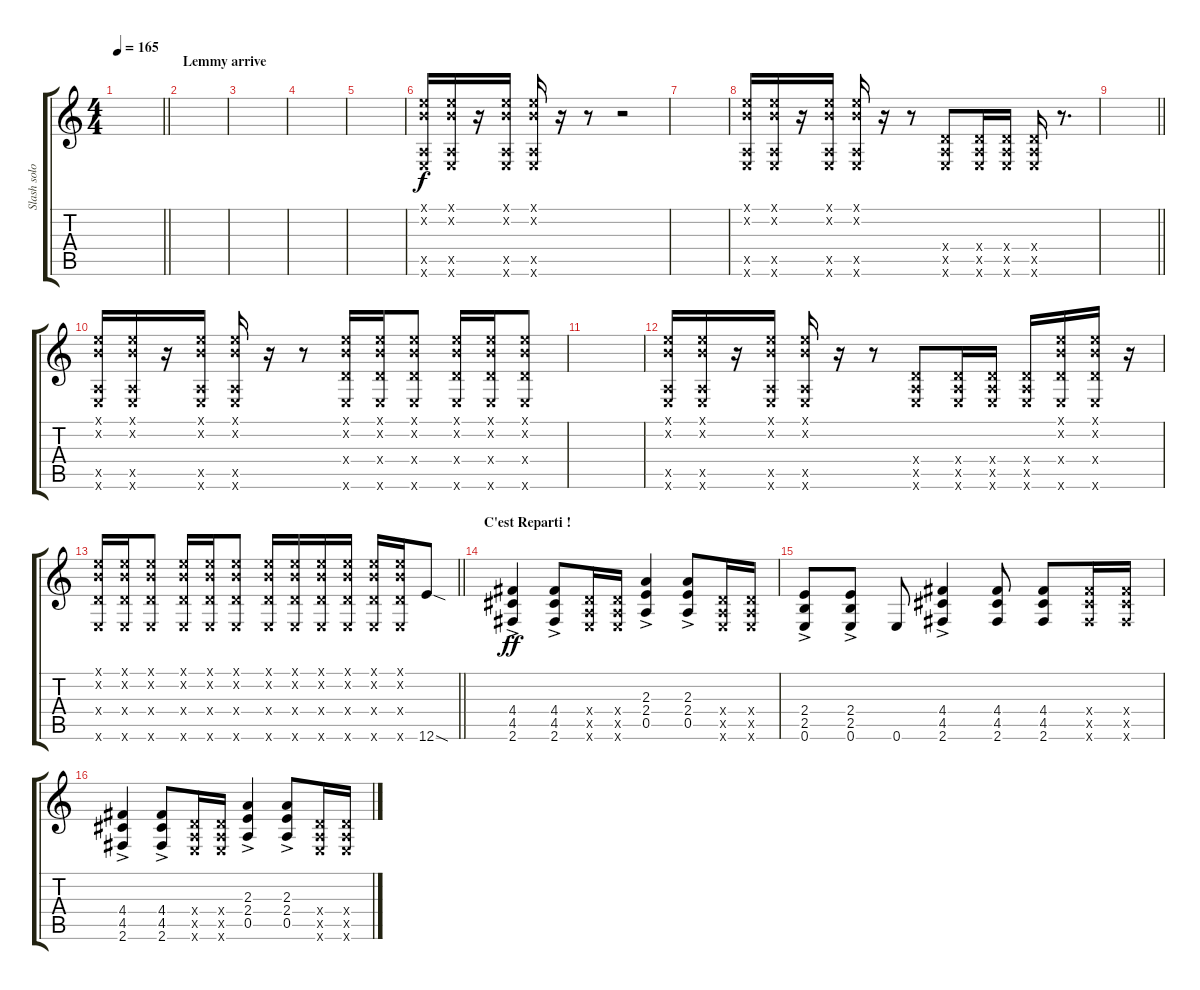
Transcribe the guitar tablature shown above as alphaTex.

\track ("Slash solos" "Slash solo") {instrument overdrivenguitar}
\staff {score tabs}
\tuning (E4 B3 G3 D3 A2 E2) {hide}
\ts (4 4)
\tempo 165
\clef g2
\barLineRight lightlight
\ks c
|
\section ("" "Lemmy arrive")
|
|
|
|
(0.1{x} 0.2{x} 0.5{x} 0.6{x}).16 (0.1{x} 0.2{x} 0.5{x} 0.6{x}).16 r.16 (0.1{x} 0.2{x} 0.5{x} 0.6{x}).16 (0.1{x} 0.2{x} 0.5{x} 0.6{x}).16 r.16 r.8 r.2 |
|
(0.1{x} 0.2{x} 0.5{x} 0.6{x}).16 (0.1{x} 0.2{x} 0.5{x} 0.6{x}).16 r.16 (0.1{x} 0.2{x} 0.5{x} 0.6{x}).16 (0.1{x} 0.2{x} 0.5{x} 0.6{x}).16 r.16 r.8 (0.4{x} 0.5{x} 0.6{x}).8 (0.4{x} 0.5{x} 0.6{x}).16 (0.4{x} 0.5{x} 0.6{x}).16 (0.4{x} 0.5{x} 0.6{x}).16 r.8{d} |
\barLineRight lightlight
|
(0.1{x} 0.2{x} 0.5{x} 0.6{x}).16 (0.1{x} 0.2{x} 0.5{x} 0.6{x}).16 r.16 (0.1{x} 0.2{x} 0.5{x} 0.6{x}).16 (0.1{x} 0.2{x} 0.5{x} 0.6{x}).16 r.16 r.8 (0.1{x} 0.2{x} 0.4{x} 0.6{x}).16 (0.1{x} 0.2{x} 0.4{x} 0.6{x}).16 (0.1{x} 0.2{x} 0.4{x} 0.6{x}).8 (0.1{x} 0.2{x} 0.4{x} 0.6{x}).16 (0.1{x} 0.2{x} 0.4{x} 0.6{x}).16 (0.1{x} 0.2{x} 0.4{x} 0.6{x}).8 |
|
(0.1{x} 0.2{x} 0.5{x} 0.6{x}).16 (0.1{x} 0.2{x} 0.5{x} 0.6{x}).16 r.16 (0.1{x} 0.2{x} 0.5{x} 0.6{x}).16 (0.1{x} 0.2{x} 0.5{x} 0.6{x}).16 r.16 r.8 (0.4{x} 0.5{x} 0.6{x}).8 (0.4{x} 0.5{x} 0.6{x}).16 (0.4{x} 0.5{x} 0.6{x}).16 (0.4{x} 0.5{x} 0.6{x}).16 (0.1{x} 0.2{x} 0.4{x} 0.6{x}).16 (0.1{x} 0.2{x} 0.4{x} 0.6{x}).16 r.16 |
\barLineRight lightlight
(0.1{x} 0.2{x} 0.4{x} 0.6{x}).16 (0.1{x} 0.2{x} 0.4{x} 0.6{x}).16 (0.1{x} 0.2{x} 0.4{x} 0.6{x}).8 (0.1{x} 0.2{x} 0.4{x} 0.6{x}).16 (0.1{x} 0.2{x} 0.4{x} 0.6{x}).16 (0.1{x} 0.2{x} 0.4{x} 0.6{x}).8 (0.1{x} 0.2{x} 0.4{x} 0.6{x}).16 (0.1{x} 0.2{x} 0.4{x} 0.6{x}).16 (0.1{x} 0.2{x} 0.4{x} 0.6{x}).16 (0.1{x} 0.2{x} 0.4{x} 0.6{x}).16 (0.1{x} 0.2{x} 0.4{x} 0.6{x}).16 (0.1{x} 0.2{x} 0.4{x} 0.6{x}).16 12.6{sod}.8 |
\section ("" "C'est Reparti !")
(4.4 4.5{ac} 2.6{ac}).4{dy ff} (4.4 4.5{ac} 2.6{ac}).8 (0.4{x} 0.5{x} 0.6{x}).16 (0.4{x} 0.5{x} 0.6{x}).16 (2.3{ac} 2.4{ac} 0.5{ac}).4 (2.3{ac} 2.4{ac} 0.5{ac}).8 (0.4{x} 0.5{x} 0.6{x}).16 (0.4{x} 0.5{x} 0.6{x}).16 |
(2.4 2.5{ac} 0.6{ac}).8 (2.4 2.5{ac} 0.6{ac}).8 0.6.8 (4.4 4.5{ac} 2.6{ac}).4 (4.4 4.5 2.6).8 (4.4 4.5 2.6).8 (4.4{x} 4.5{x} 2.6{x}).16 (4.4{x} 4.5{x} 2.6{x}).16 |
(4.4 4.5{ac} 2.6{ac}).4 (4.4 4.5{ac} 2.6{ac}).8 (0.4{x} 0.5{x} 0.6{x}).16 (0.4{x} 0.5{x} 0.6{x}).16 (2.3{ac} 2.4{ac} 0.5{ac}).4 (2.3{ac} 2.4{ac} 0.5{ac}).8 (0.4{x} 0.5{x} 0.6{x}).16 (0.4{x} 0.5{x} 0.6{x}).16
